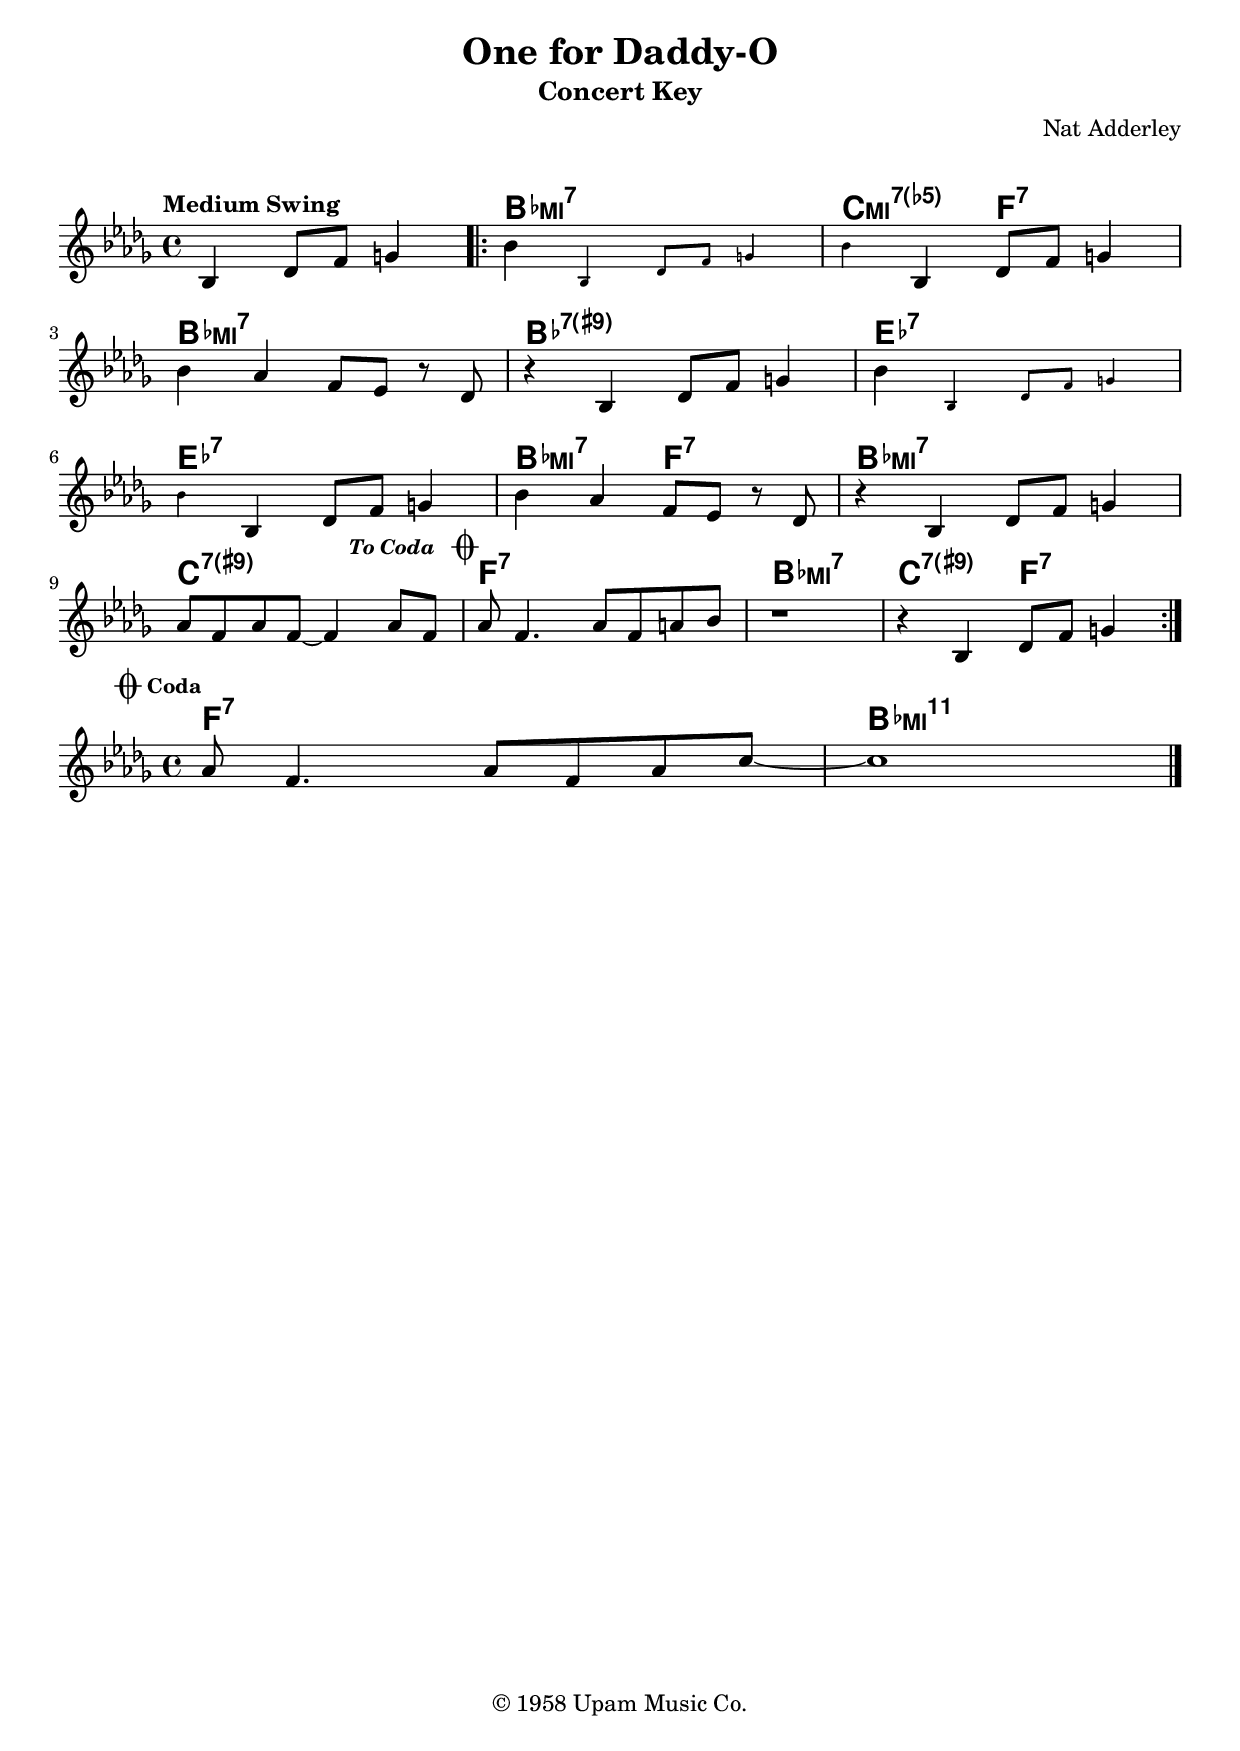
\version "2.18.2"

\include "english.ly"

instrument = "Concert Key"
whatKey = bf
whatClef = "treble"

%% -*- Mode: LilyPond -*-

\include "lead-sheets.ily"

\header {
  title = "One for Daddy-O"
  subtitle = \instrument
  poet = ""
  composer = "Nat Adderley"
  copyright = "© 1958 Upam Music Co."
}

refrainLyrics = \lyricmode {
}

refrainChords = \chordmode {
  s2. bf1:m7 c2:m7.5- f2:7 bf1:m7 bf1:7.9+ ef1:7 ef1:7
  bf2:m7 f2:7 bf1:m7 c1:7.9+ f1:7 bf1:m7 c2:7.9+ f2:7
}

refrainKey = bf

refrainMelody = \relative f {
  \time 4/4
  \key \refrainKey \minor
  \clef \whatClef
  \tempo "Medium Swing"

  \partial 2. bf4 df8 f8 g4 |
  
  \bar ".|:"
  
  \repeat volta 2 {
  
  bf4
  \magnifyMusic 0.63 { bf,4 df8 f8 g4 } |
  \magnifyMusic 0.63 { bf4 } bf,4 df8 f8 g4 |

  \break

  bf4 af4 f8 ef8 r8 df8 |

  r4 bf4 df8 f8 g4 |
  bf4
  \magnifyMusic 0.63 { bf,4 df8 f8 g4 } |

  \break

  \magnifyMusic 0.63 { bf4 } bf,4 df8 f8 g4 |
  bf4 af4 f8 ef8 r8 df8 |

  r4 bf4 df8 f8 g4 |

  \break

  af8 f8 af8 f8~ f4 af8 f8 \textToCoda | af8 f4. af8 f8 a8 bf8 |
  r1 | r4 bf,4 df8 f8 g4
  }
}

codaLyrics = \lyricmode {
}

codaChords = \chordmode {
  f1:7 bf1:m11
}

codaKey = bf

codaMelody = \relative f' {
  \time 4/4
  \key \codaKey \minor
  \clef \whatClef

  \textCoda

  af8 f4. af8 f8 af8 c8~ | c1 |

  \bar "|."
}

\include "paper.ily"

\markup {
  % Leave a gap after the header
  \vspace #1
}

\include "refrain.ily"

\include "coda.ily"

